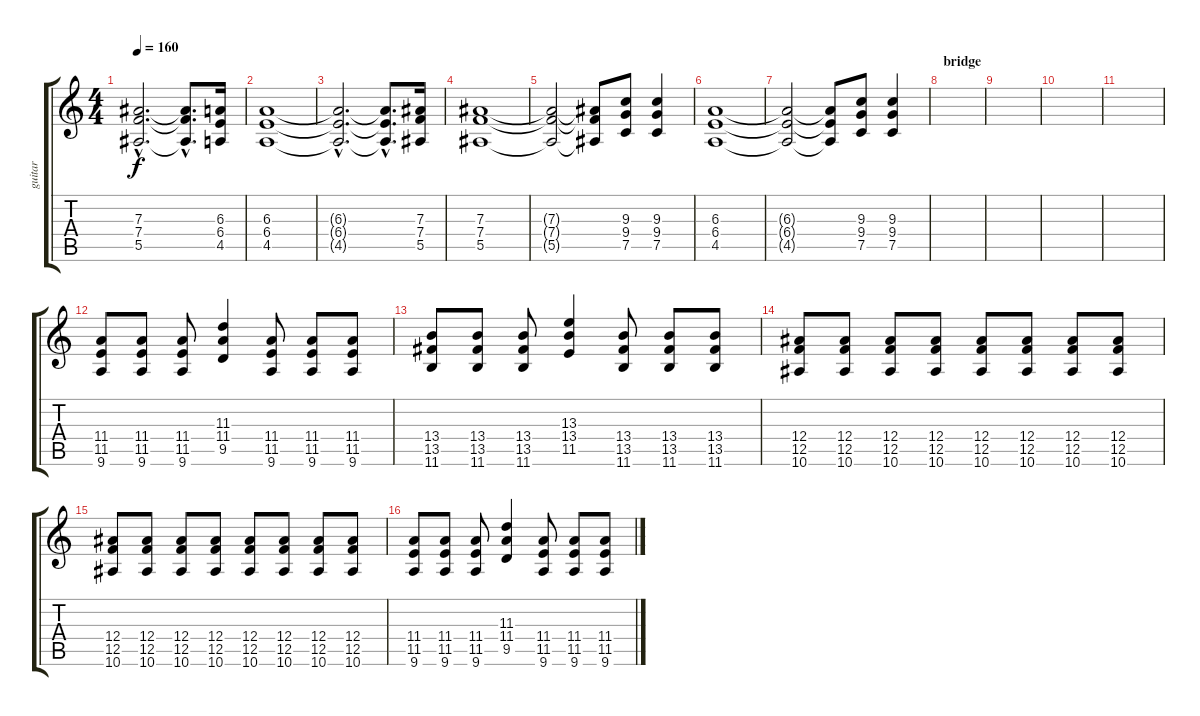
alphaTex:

\track ("guitar" "guitar") {instrument overdrivenguitar}
\staff {score tabs}
\tuning (C4 G3 Eb3 Bb2 F2 C2) {hide}
\ts (4 4)
\tempo 160
\clef g2
\ks c
(7.3{hac t} 7.4{hac t} 5.5{hac t}).2{d dy f} (7.3{hac t} 7.4{hac t} 5.5{hac t}).8{d} (6.3 6.4 4.5).16 |
(6.3 6.4 4.5).1 |
(6.3{hac t} 6.4{hac t} 4.5{hac t}).2{d} (6.3{hac t} 6.4{hac t} 4.5{hac t}).8{d} (7.3 7.4 5.5).16 |
(7.3 7.4 5.5).1 |
(7.3{t} 7.4{t} 5.5{t}).2 (7.3{t} 7.4{t} 5.5{t}).8 (9.3 9.4 7.5).8 (9.3 9.4 7.5).4 |
(6.3 6.4 4.5).1 |
(6.3{t} 6.4{t} 4.5{t}).2 (6.3{t} 6.4{t} 4.5{t}).8 (9.3 9.4 7.5).8 (9.3 9.4 7.5).4 |
\section ("" "bridge")
|
|
|
|
\section ("" "")
(11.4 11.5 9.6).8 (11.4 11.5 9.6).8 (11.4 11.5 9.6).8 (11.3 11.4 9.5).4 (11.4 11.5 9.6).8 (11.4 11.5 9.6).8 (11.4 11.5 9.6).8 |
(13.4 13.5 11.6).8 (13.4 13.5 11.6).8 (13.4 13.5 11.6).8 (13.3 13.4 11.5).4 (13.4 13.5 11.6).8 (13.4 13.5 11.6).8 (13.4 13.5 11.6).8 |
(12.4 12.5 10.6).8 (12.4 12.5 10.6).8 (12.4 12.5 10.6).8 (12.4 12.5 10.6).8 (12.4 12.5 10.6).8 (12.4 12.5 10.6).8 (12.4 12.5 10.6).8 (12.4 12.5 10.6).8 |
(12.4 12.5 10.6).8 (12.4 12.5 10.6).8 (12.4 12.5 10.6).8 (12.4 12.5 10.6).8 (12.4 12.5 10.6).8 (12.4 12.5 10.6).8 (12.4 12.5 10.6).8 (12.4 12.5 10.6).8 |
\section ("" "")
(11.4 11.5 9.6).8 (11.4 11.5 9.6).8 (11.4 11.5 9.6).8 (11.3 11.4 9.5).4 (11.4 11.5 9.6).8 (11.4 11.5 9.6).8 (11.4 11.5 9.6).8
